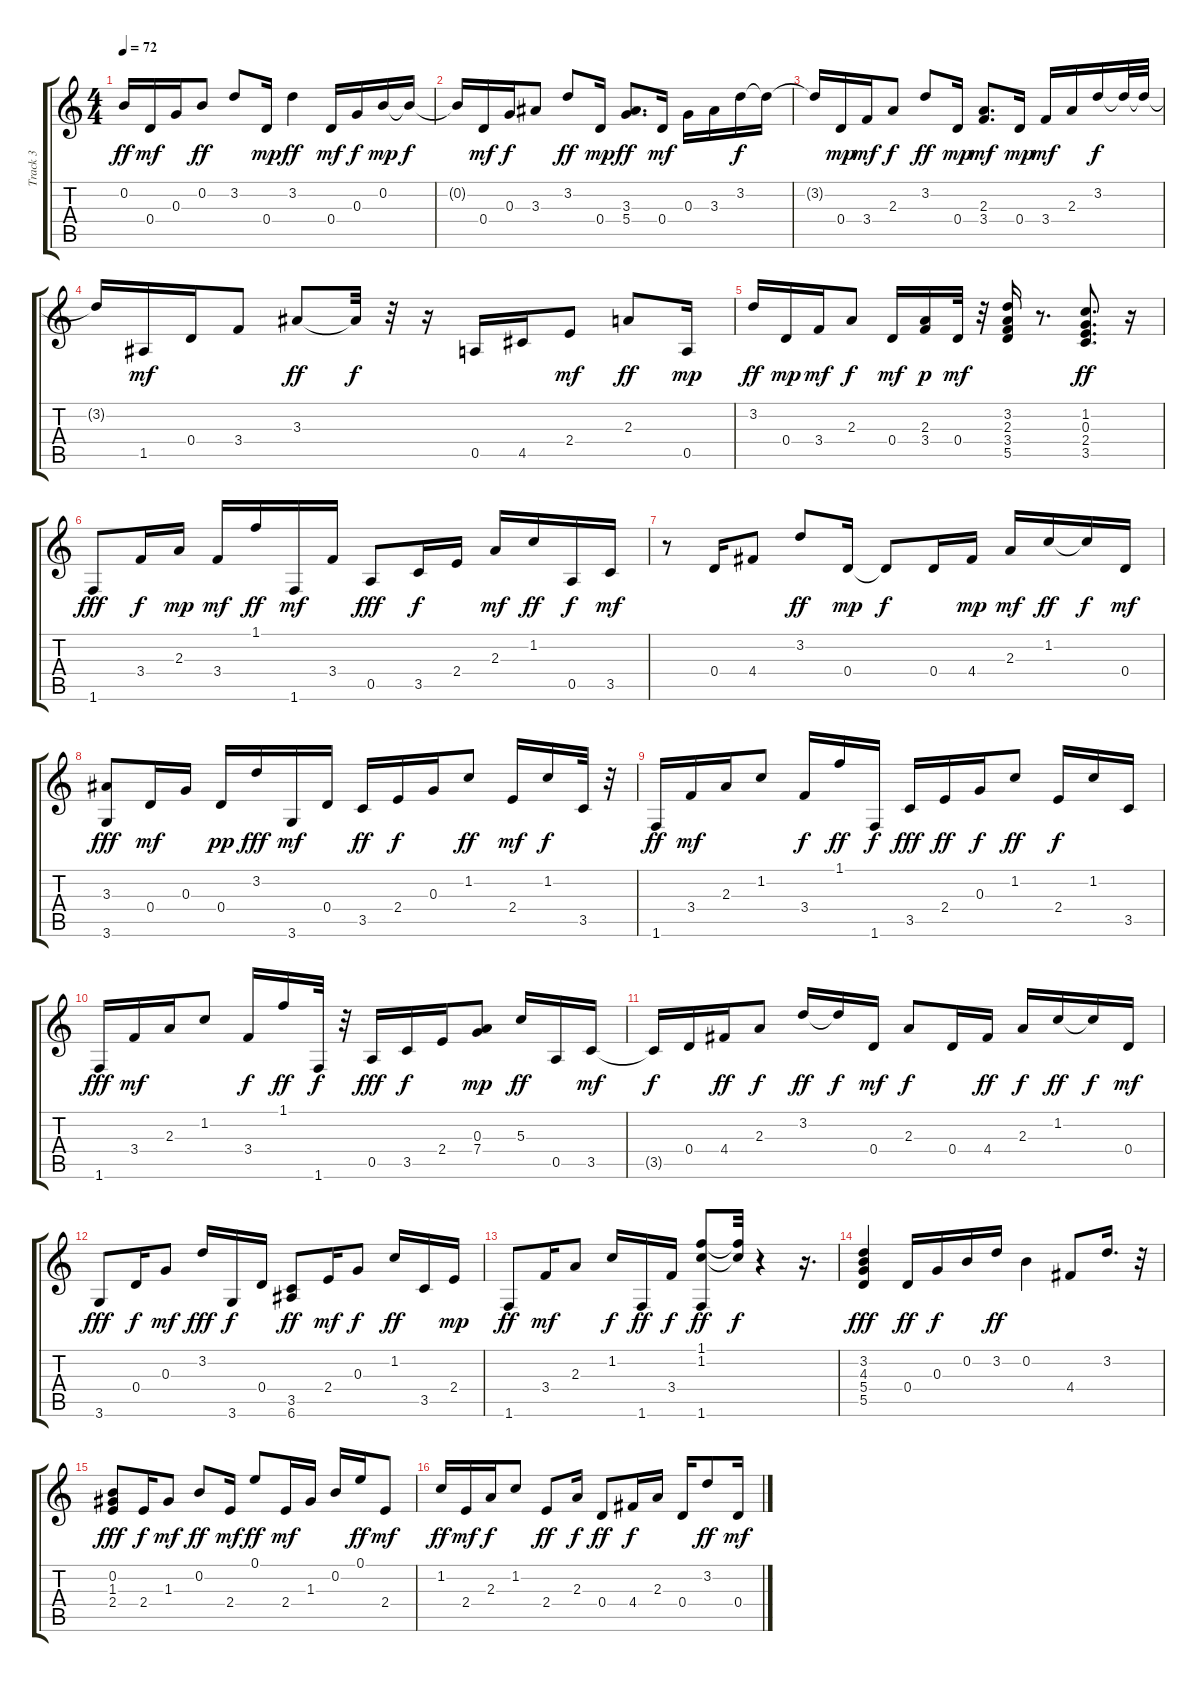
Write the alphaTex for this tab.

\track ("Track 3" "Track 3") {instrument acousticguitarsteel}
\staff {score tabs}
\tuning (E4 B3 G3 D3 A2 E2) {hide}
\ts (4 4)
\tempo 72
\clef g2
\ks c
0.2.16{dy ff} 0.4.16{dy mf} 0.3.16 0.2.8{dy ff} 3.2.8 0.4.16{dy mp} 3.2.4{dy ff} 0.4.16{dy mf} 0.3.16{dy f} 0.2.16{dy mp} 0.2{t}.16{dy f} |
0.2{t}.16 0.4.16{dy mf} 0.3.16{dy f} 3.3.8 3.2.8{dy ff} 0.4.16{dy mp} (3.3 5.4).8{d dy ff} 0.4.16{dy mf} 0.3.16 3.3.16 3.2.16{dy f} 3.2{t}.16 |
3.2{t}.16 0.4.16{dy mp} 3.4.16{dy mf} 2.3.8{dy f} 3.2.8{dy ff} 0.4.16{dy mp} (2.3 3.4).8{d dy mf} 0.4.16{dy mp} 3.4.16{dy mf} 2.3.16 3.2.16{dy f} 3.2{t}.32 3.2{t}.32 |
3.2{t}.16 1.5.16{dy mf} 0.4.16 3.4.8 3.3.8{dy ff} 3.3{t}.32{dy f} r.32 r.16 0.5.16 4.5.16 2.4.8{dy mf} 2.3.8{dy ff} 0.5.16{dy mp} |
3.2.16{dy ff} 0.4.16{dy mp} 3.4.16{dy mf} 2.3.8{dy f} 0.4.16{dy mf} (2.3 3.4).16{dy p} 0.4.32{dy mf} r.32 (3.2 2.3 3.4 5.5).16 r.8{d} (1.2 0.3 2.4 3.5).8{d dy ff} r.16 |
1.6.8{dy fff} 3.4.16{dy f} 2.3.16{dy mp} 3.4.16{dy mf} 1.1.16{dy ff} 1.6.16{dy mf} 3.4.16 0.5.8{dy fff} 3.5.16{dy f} 2.4.16 2.3.16{dy mf} 1.2.16{dy ff} 0.5.16{dy f} 3.5.16{dy mf} |
r.8 0.4.16 4.4.8 3.2.8{dy ff} 0.4.16{dy mp} 0.4{t}.8{dy f} 0.4.16 4.4.16{dy mp} 2.3.16{dy mf} 1.2.16{dy ff} 1.2{t}.16{dy f} 0.4.16{dy mf} |
(3.3 3.6).8{dy fff} 0.4.16{dy mf} 0.3.16 0.4.16{dy pp} 3.2.16{dy fff} 3.6.16{dy mf} 0.4.16 3.5.16{dy ff} 2.4.16{dy f} 0.3.16 1.2.8{dy ff} 2.4.16{dy mf} 1.2.16{dy f} 3.5.32 r.32 |
1.6.16{dy ff} 3.4.16{dy mf} 2.3.16 1.2.8 3.4.16{dy f} 1.1.16{dy ff} 1.6.16{dy f} 3.5.16{dy fff} 2.4.16{dy ff} 0.3.16{dy f} 1.2.8{dy ff} 2.4.16{dy f} 1.2.16 3.5.16 |
1.6.16{dy fff} 3.4.16{dy mf} 2.3.16 1.2.8 3.4.16{dy f} 1.1.16{dy ff} 1.6.32{dy f} r.32 0.5.16{dy fff} 3.5.16{dy f} 2.4.16 (0.3 7.4).8{dy mp} 5.3.16{dy ff} 0.5.16 3.5.16{dy mf} |
3.5{t}.16{dy f} 0.4.16 4.4.16{dy ff} 2.3.8{dy f} 3.2.16{dy ff} 3.2{t}.16{dy f} 0.4.16{dy mf} 2.3.8{dy f} 0.4.16 4.4.16{dy ff} 2.3.16{dy f} 1.2.16{dy ff} 1.2{t}.16{dy f} 0.4.16{dy mf} |
3.6.8{dy fff} 0.4.16{dy f} 0.3.8{dy mf} 3.2.16{dy fff} 3.6.16{dy f} 0.4.16 (3.5 6.6).8{dy ff} 2.4.16{dy mf} 0.3.8{dy f} 1.2.16{dy ff} 3.5.16 2.4.16{dy mp} |
1.6.8{dy ff} 3.4.16{dy mf} 2.3.8 1.2.16{dy f} 1.6.16{dy ff} 3.4.16{dy f} (1.1 1.2 1.6).8{dy ff} (1.1{t} 1.2{t}).32{dy f} r.4 r.16{d} |
(3.2 4.3 5.4 5.5).4{dy fff} 0.4.16{dy ff} 0.3.16{dy f} 0.2.16 3.2.16{dy ff} 0.2.4 4.4.8 3.2.16{d} r.32 |
(0.2 1.3 2.4).8{dy fff} 2.4.16{dy f} 1.3.8{dy mf} 0.2.8{dy ff} 2.4.16{dy mf} 0.1.8{dy ff} 2.4.16{dy mf} 1.3.16 0.2.16 0.1.16{dy ff} 2.4.8{dy mf} |
1.2.16{dy ff} 2.4.16{dy mf} 2.3.16{dy f} 1.2.8 2.4.8{dy ff} 2.3.16{dy f} 0.4.8{dy ff} 4.4.16{dy f} 2.3.16 0.4.16 3.2.8{dy ff} 0.4.16{dy mf}
